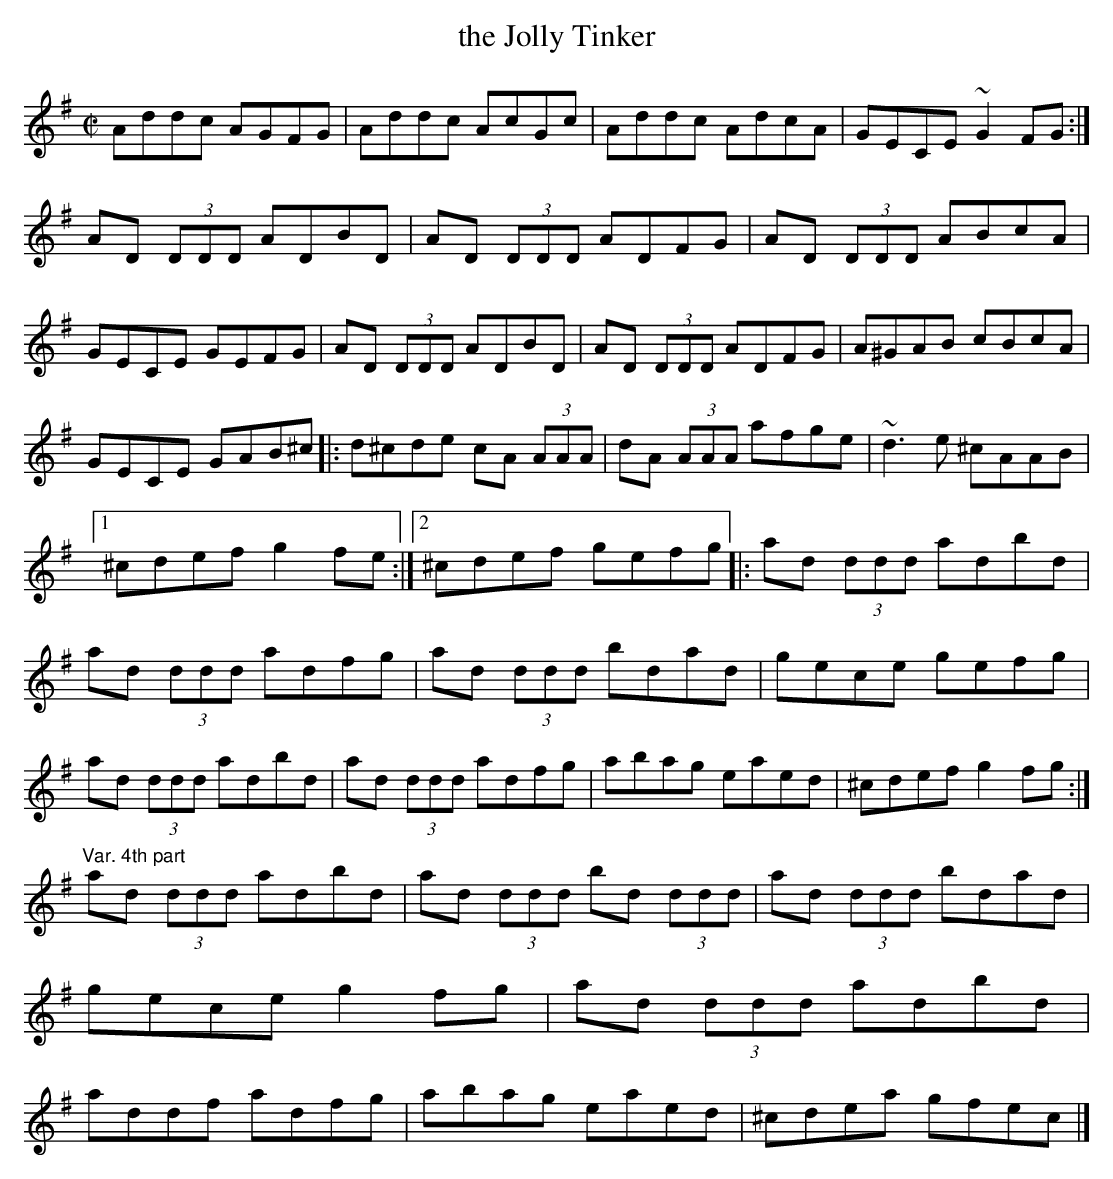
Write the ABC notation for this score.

X:1
T: the Jolly Tinker
M:C|
L:1/8
K:DMix
Addc AGFG|Addc AcGc|Addc AdcA|GECE ~G2FG:|\
AD (3DDD ADBD|AD (3DDD ADFG|AD (3DDD ABcA|GECE GEFG|\
AD (3DDD ADBD|AD (3DDD ADFG|A^GAB cBcA|GECE GAB^c|:\
d^cde cA (3AAA|dA (3AAA afge|~d3e ^cAAB|1^cdef g2fe:|2^cdef gefg|:\
ad (3ddd adbd|ad (3ddd adfg|ad (3ddd bdad|gece gefg|\
ad (3ddd adbd|ad (3ddd adfg|abag eaed|^cdef g2fg:|
"Var. 4th part"ad (3ddd adbd|ad (3ddd bd (3ddd|ad (3ddd bdad|\
gece g2fg|ad (3ddd adbd|addf adfg|abag eaed|^cdea gfec|]
